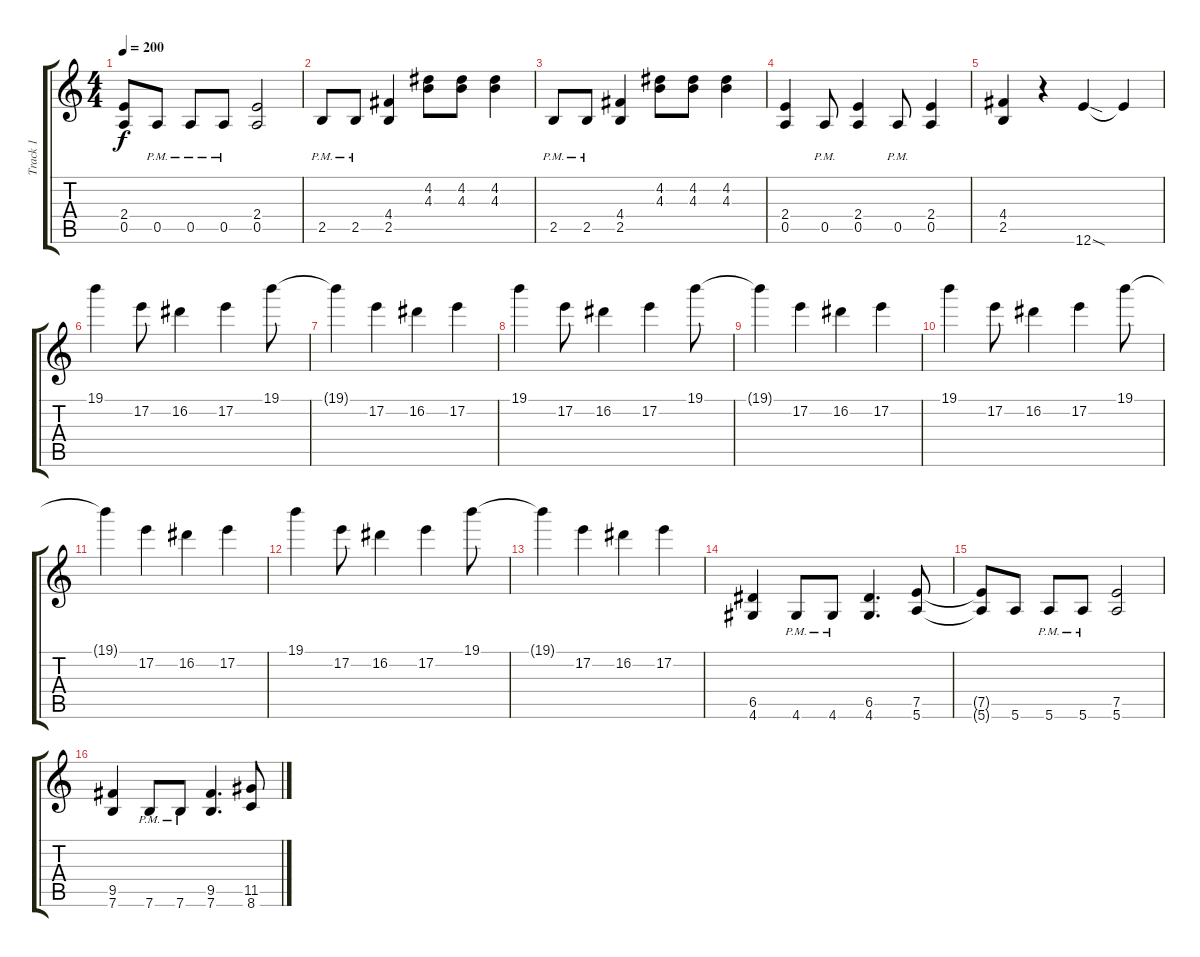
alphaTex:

\track ("Track 1" "Track 1") {instrument overdrivenguitar}
\staff {score tabs}
\tuning (E4 B3 G3 D3 A2 E2) {hide}
\ts (4 4)
\tempo 200
\clef g2
\ks c
(2.4{t} 0.5{t}).8{dy f} 0.5{pm}.8 0.5{pm}.8 0.5{pm}.8 (2.4 0.5).2 |
2.5{pm}.8 2.5{pm}.8 (4.4 2.5).4 (4.2 4.3).8 (4.2 4.3).8 (4.2 4.3).4 |
2.5{pm}.8 2.5{pm}.8 (4.4 2.5).4 (4.2 4.3).8 (4.2 4.3).8 (4.2 4.3).4 |
(2.4 0.5).4 0.5{pm}.8 (2.4 0.5).4 0.5{pm}.8 (2.4 0.5).4 |
(4.4 2.5).4 r.4 12.6{sod}.4 12.6{t}.4 |
19.1.4 17.2.8 16.2.4 17.2.4 19.1.8 |
19.1{t}.4 17.2.4 16.2.4 17.2.4 |
19.1.4 17.2.8 16.2.4 17.2.4 19.1.8 |
19.1{t}.4 17.2.4 16.2.4 17.2.4 |
19.1.4 17.2.8 16.2.4 17.2.4 19.1.8 |
19.1{t}.4 17.2.4 16.2.4 17.2.4 |
19.1.4 17.2.8 16.2.4 17.2.4 19.1.8 |
19.1{t}.4 17.2.4 16.2.4 17.2.4 |
(6.5 4.6).4 4.6{pm}.8 4.6{pm}.8 (6.5 4.6).4{d} (7.5 5.6).8 |
(7.5{t} 5.6{t}).8 5.6.8 5.6{pm}.8 5.6{pm}.8 (7.5 5.6).2 |
(9.5 7.6).4 7.6{pm}.8 7.6{pm}.8 (9.5 7.6).4{d} (11.5 8.6).8
